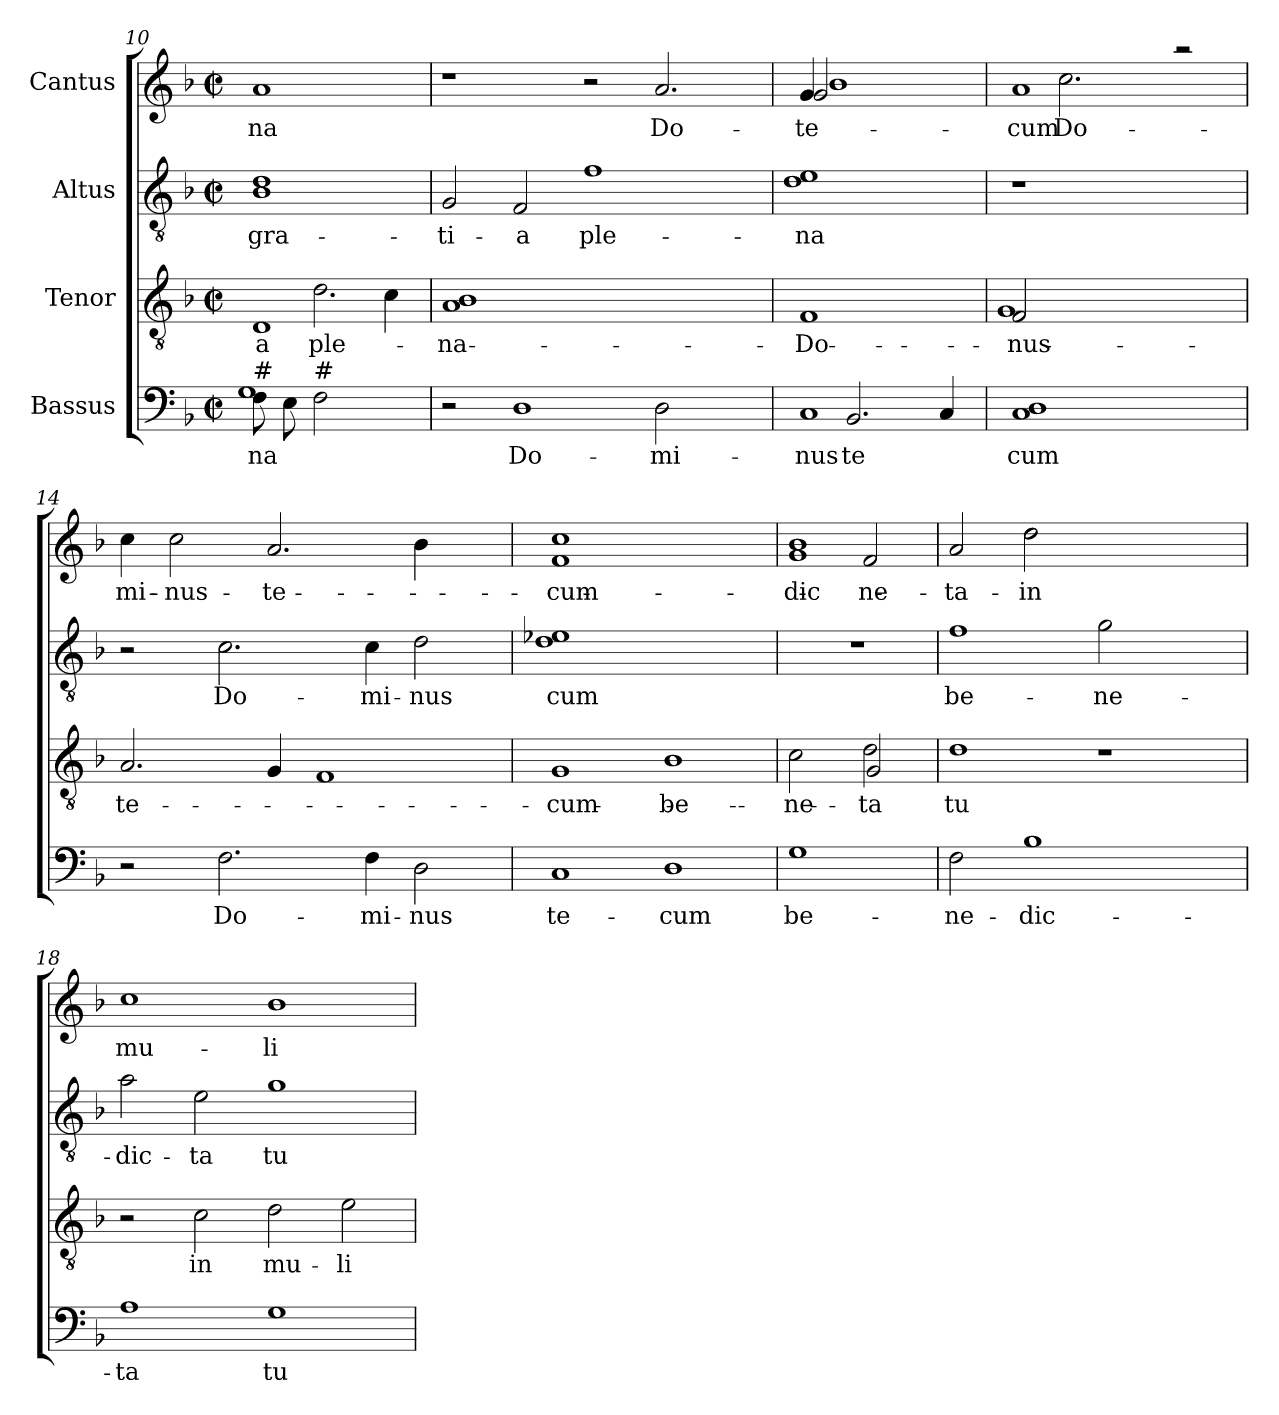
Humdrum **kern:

**kern	**text	**kern	**text	**kern	**text	**kern	**text
*part4	*part4	*part3	*part3	*part2	*part2	*part1	*part1
*staff4	*staff4	*staff3	*staff3	*staff2	*staff2	*staff1	*staff1
*I"Bassus	*	*I"Tenor	*	*I"Altus	*	*I"Cantus	*
*clefF4	*	*clefGv2	*	*clefGv2	*	*clefG2	*
*k[b-]	*	*k[b-]	*	*k[b-]	*	*k[b-]	*
*F:	*	*F:	*	*F:	*	*F:	*
*M2/2	*	*M2/2	*	*M2/2	*	*M2/2	*
*met(c|)	*	*met(c|)	*	*met(c|)	*	*met(c|)	*
=10	=10	=10	=10	=10	=10	=10	=10
*^	*	*	*	*	*	*	*
*	*^	*	*	*	*	*	*	*
!LO:TX:a:t=#	!	!	!	!	!	!	!	!	!
!	!	!	!LO:LY:b	!	!LO:LY:b:rj	!	!LO:LY:b:rj	!	!LO:LY:b
*	*	*	*	*^	*	*	*	*	*
*	*	*	*	*	*^	*	*	*	*	*
8F\	8ryy	1G	-na	1D	4ryy	2.ryy	-a	1B- 1d	gra-	1a	-na
8ryy	8E\	.	.	.	.	.	.	.	.	.	.
!LO:TX:a:t=#	!	!	!	!	!	!	!	!	!	!	!
!	!	!	!	!	!	!	!LO:LY:b	!	!	!	!
2.ryy	2F\	.	.	.	2.d\	.	ple-	.	.	.	.
.	4ryy	.	.	.	.	4c\	.	.	.	.	.
*	*v	*v	*	*	*	*	*	*	*	*	*
=11	=11	=11	=11	=11	=11	=11	=11	=11	=11	=11
!	!	!	!	!	!	!LO:LY:b	!	!LO:LY:b	!	!
*v	*v	*	*	*	*	*	*	*	*	*
*	*	*v	*v	*v	*	*	*	*	*
2r	.	1A 1B-	-na	2G/	-ti-	1r	.
!	!LO:LY:b	!	!	!	!LO:LY:b	!	!
1D	Do-	.	.	2F/	-a	.	.
!	!	!	!	!	!LO:LY:b	!	!
.	.	1ryy	.	1f	ple-	2r	.
!	!LO:LY:b	!	!	!	!	!	!LO:LY:b
2D\	-mi-	.	.	.	.	2.a/	Do-
4ryy	.	4ryy	.	4ryy	.	.	.
=12	=12	=12	=12	=12	=12	=12	=12
!	!LO:LY:b	!	!LO:LY:b	!	!LO:LY:b	!	!LO:LY:b
*^	*	*	*	*	*	*^	*
*	*^	*	*	*	*	*	*	*	*
!	!	!	!	!	!	!	!	!	!	!LO:LY:b
*	*	*	*	*	*	*	*	*	*^	*
!	!	!	!	!	!	!	!	!	!	!	!LO:LY:b
1C	4ryy	2.ryy	-nus	1F	Do-	1d 1e	-na	4g/	2g/	1b-	te-
!	!	!	!LO:LY:b	!	!	!	!	!	!	!	!
.	2.BB-/	.	te-	.	.	.	.	2.ryy	.	.	.
.	.	.	.	.	.	.	.	.	2ryy	.	.
.	.	4C/	.	.	.	.	.	.	.	.	.
*	*	*	*	*	*	*	*	*v	*v	*v	*
!!LO:PB:g=z
=13	=13	=13	=13	=13	=13	=13	=13	=13	=13
!	!	!	!LO:LY:b	!	!LO:LY:b	!	!	!	!
*	*	*	*	*^	*	*	*	*	*
!	!	!	!	!	!	!LO:LY:b	!	!	!	!LO:LY:b
*v	*v	*v	*	*	*	*	*	*	*^	*
1C 1D	-cum	2F/	1G	-nus	1r	.	1a	4ryy	-cum
!	!	!	!	!	!	!	!	!	!LO:LY:b
.	.	.	.	.	.	.	.	2.cc\	Do-
.	.	2ryy	.	.	.	.	.	.	.
2ryy	.	2ryy	2ryy	.	2ryy	.	2raa	2ryy	.
=14	=14	=14	=14	=14	=14	=14	=14	=14	=14
!	!	!	!	!LO:LY:b	!	!	!	!	!LO:LY:b
*	*	*v	*v	*	*	*	*v	*v	*
2r	.	2.A/	te-	2r	.	4cc\	-mi-
!	!	!	!	!	!	!	!LO:LY:b:rj
.	.	.	.	.	.	2cc\	-nus
!	!LO:LY:b	!	!	!	!LO:LY:b	!	!
2.F\	Do-	.	.	2.c\	Do-	.	.
!	!	!	!	!	!	!	!LO:LY:b
.	.	4G/	.	.	.	2.a/	te-
.	.	1F	.	.	.	.	.
!	!LO:LY:b	!	!	!	!LO:LY:b	!	!
4F\	-mi-	.	.	4c\	-mi-	.	.
!	!LO:LY:b:rj	!	!	!	!LO:LY:b:rj	!	!
2D\	-nus	.	.	2d\	-nus	4b-\	.
.	.	.	.	.	.	4ryy	.
=15	=15	=15	=15	=15	=15	=15	=15
!	!LO:LY:b	!	!LO:LY:b	!	!LO:LY:b	!	!LO:LY:b
1C	te-	1G	-cum	1d 1e-X	-cum	1f 1cc	-cum
!	!LO:LY:b	!	!LO:LY:b	!	!	!	!
1D	-cum	1B-	be-	1ryy	.	1ryy	.
=16	=16	=16	=16	=16	=16	=16	=16
!	!LO:LY:b	!	!LO:LY:b	!	!	!	!LO:LY:b
*	*	*^	*	*	*	*^	*
1G	be-	2c\	2ryy	-ne-	1r	.	1g 1b-	2ryy	-dic-
!	!	!	!	!LO:LY:b	!	!	!	!	!
!	!	!	!	!LO:LY:b	!	!	!	!	!LO:LY:b
.	.	2d\	2G/	-ta	.	.	.	2f/	-ne-
!!LO:LB:g=z	!!
=17	=17	=17	=17	=17	=17	=17	=17	=17	=17
!	!LO:LY:b	!	!	!LO:LY:b	!	!LO:LY:b	!	!	!LO:LY:b
*	*	*v	*v	*	*	*	*	*	*
2F\	-ne-	1d	tu	1f	be-	2a/	2ryy	-ta
!	!LO:LY:b	!	!	!	!	!	!	!LO:LY:b
!	!	!	!	!	!	!	!	!LO:LY:b
1B-	-dic-	.	.	.	.	2dd\	2dd\	in
!	!	!	!	!	!LO:LY:b	!	!	!
.	.	1r	.	2g\	-ne-	1ryy	1ryy	.
2ryy	.	.	.	2ryy	.	.	.	.
*	*	*	*	*	*	*v	*v	*
=18	=18	=18	=18	=18	=18	=18	=18
!	!LO:LY:b	!	!	!	!LO:LY:b	!	!LO:LY:b
1A	-ta	2r	.	2a\	-dic-	1cc	mu-
!	!	!	!LO:LY:b	!	!LO:LY:b	!	!
.	.	2c\	in	2e\	-ta	.	.
!	!LO:LY:b	!	!LO:LY:b	!	!LO:LY:b	!	!LO:LY:b:rj
1G	tu	2d\	mu-	1g	tu	1b-	-li-
!	!	!	!LO:LY:b:rj	!	!	!	!
.	.	2e\	-li-	.	.	.	.
=	=	=	=	=	=	=	=
*-	*-	*-	*-	*-	*-	*-	*-
